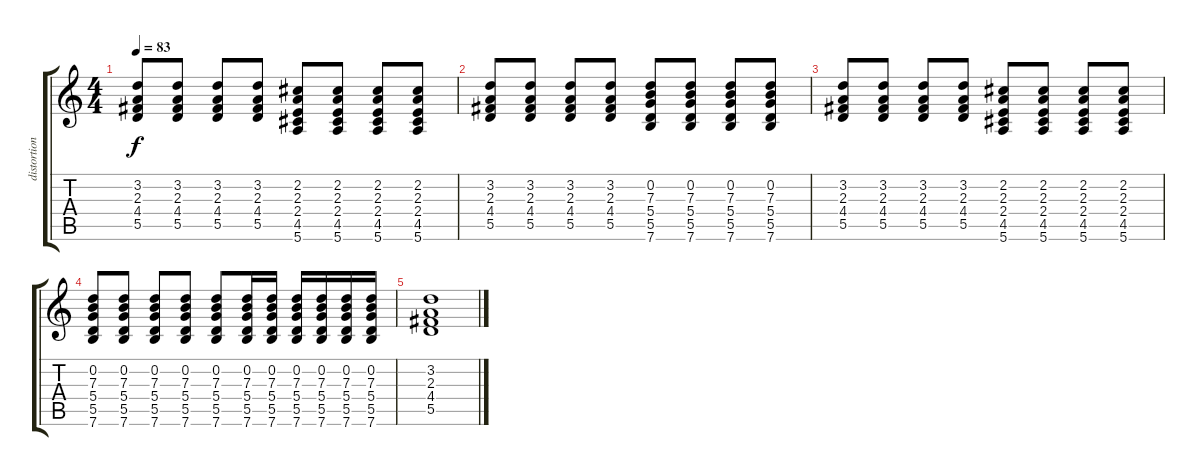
\track ("distortion guitar" "distortion") {instrument distortionguitar}
\staff {score tabs}
\tuning (E4 B3 G3 D3 A2 E2) {hide}
\ts (4 4)
\tempo 83
\clef g2
\ks c
(3.2 2.3 4.4 5.5).8{dy f} (3.2 2.3 4.4 5.5).8 (3.2 2.3 4.4 5.5).8 (3.2 2.3 4.4 5.5).8 (2.2 2.3 2.4 4.5 5.6).8 (2.2 2.3 2.4 4.5 5.6).8 (2.2 2.3 2.4 4.5 5.6).8 (2.2 2.3 2.4 4.5 5.6).8 |
(3.2 2.3 4.4 5.5).8 (3.2 2.3 4.4 5.5).8 (3.2 2.3 4.4 5.5).8 (3.2 2.3 4.4 5.5).8 (0.2 7.3 5.4 5.5 7.6).8 (0.2 7.3 5.4 5.5 7.6).8 (0.2 7.3 5.4 5.5 7.6).8 (0.2 7.3 5.4 5.5 7.6).8 |
(3.2 2.3 4.4 5.5).8 (3.2 2.3 4.4 5.5).8 (3.2 2.3 4.4 5.5).8 (3.2 2.3 4.4 5.5).8 (2.2 2.3 2.4 4.5 5.6).8 (2.2 2.3 2.4 4.5 5.6).8 (2.2 2.3 2.4 4.5 5.6).8 (2.2 2.3 2.4 4.5 5.6).8 |
(0.2 7.3 5.4 5.5 7.6).8 (0.2 7.3 5.4 5.5 7.6).8 (0.2 7.3 5.4 5.5 7.6).8 (0.2 7.3 5.4 5.5 7.6).8 (0.2 7.3 5.4 5.5 7.6).8 (0.2 7.3 5.4 5.5 7.6).16 (0.2 7.3 5.4 5.5 7.6).16 (0.2 7.3 5.4 5.5 7.6).16 (0.2 7.3 5.4 5.5 7.6).16 (0.2 7.3 5.4 5.5 7.6).16 (0.2 7.3 5.4 5.5 7.6).16 |
(3.2 2.3 4.4 5.5).1
